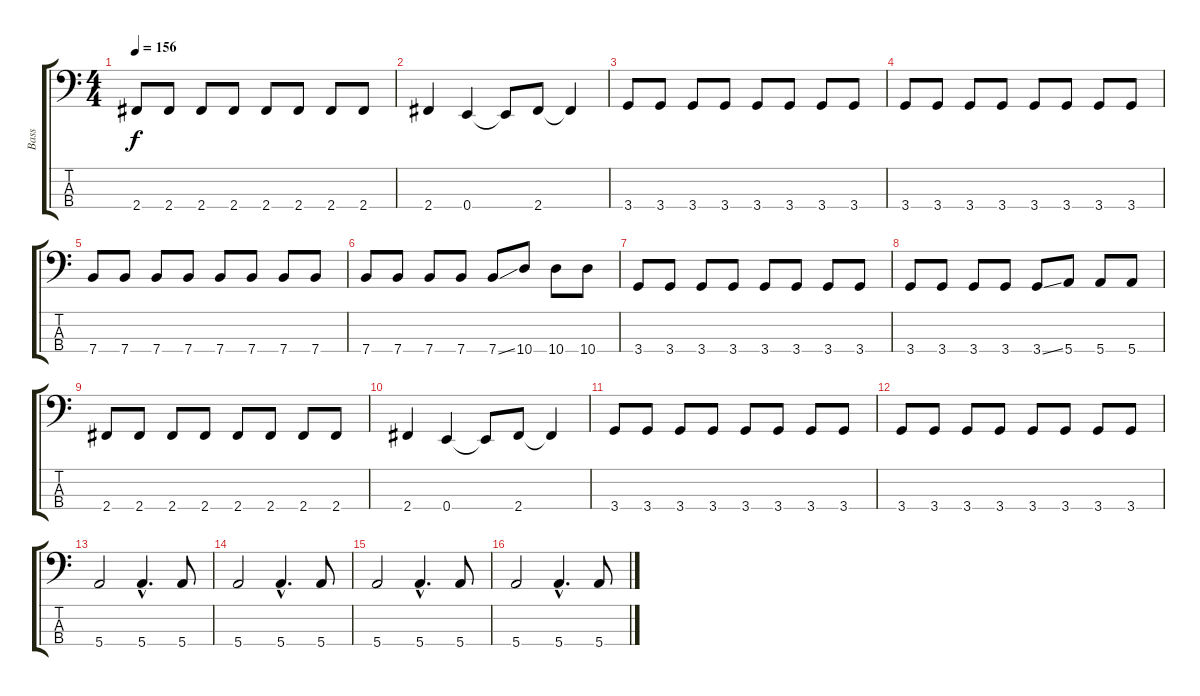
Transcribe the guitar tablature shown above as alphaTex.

\track ("Bass" "Bass") {instrument electricbasspick}
\staff {score tabs}
\tuning (G2 D2 A1 E1) {hide}
\ts (4 4)
\tempo 156
\clef f4
\ks c
2.4.8{dy f} 2.4.8 2.4.8 2.4.8 2.4.8 2.4.8 2.4.8 2.4.8 |
2.4.4 0.4.4 0.4{t}.8 2.4.8 2.4{t}.4 |
3.4.8 3.4.8 3.4.8 3.4.8 3.4.8 3.4.8 3.4.8 3.4.8 |
3.4.8 3.4.8 3.4.8 3.4.8 3.4.8 3.4.8 3.4.8 3.4.8 |
7.4.8 7.4.8 7.4.8 7.4.8 7.4.8 7.4.8 7.4.8 7.4.8 |
7.4.8 7.4.8 7.4.8 7.4.8 7.4{ss}.8 10.4.8 10.4.8 10.4.8 |
3.4.8 3.4.8 3.4.8 3.4.8 3.4.8 3.4.8 3.4.8 3.4.8 |
3.4.8 3.4.8 3.4.8 3.4.8 3.4{ss}.8 5.4.8 5.4.8 5.4.8 |
2.4.8 2.4.8 2.4.8 2.4.8 2.4.8 2.4.8 2.4.8 2.4.8 |
2.4.4 0.4.4 0.4{t}.8 2.4.8 2.4{t}.4 |
3.4.8 3.4.8 3.4.8 3.4.8 3.4.8 3.4.8 3.4.8 3.4.8 |
3.4.8 3.4.8 3.4.8 3.4.8 3.4.8 3.4.8 3.4.8 3.4.8 |
5.4.2 5.4{hac}.4{d} 5.4.8 |
5.4.2 5.4{hac}.4{d} 5.4.8 |
5.4.2 5.4{hac}.4{d} 5.4.8 |
5.4.2 5.4{hac}.4{d} 5.4.8
